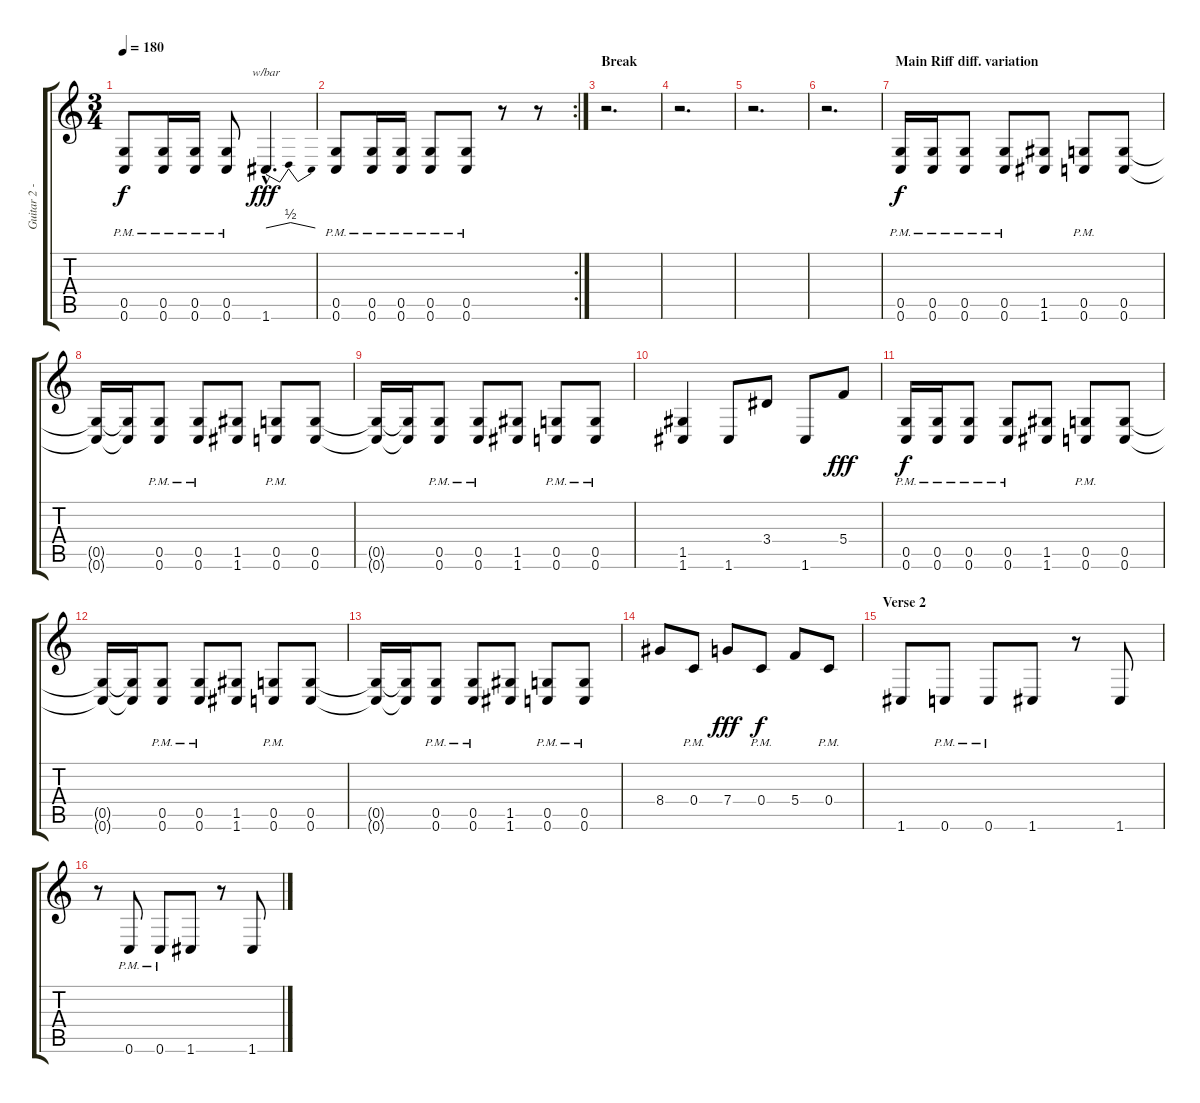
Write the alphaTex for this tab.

\track ("Guitar 2 - Vilo" "Guitar 2 -") {instrument distortionguitar}
\staff {score tabs}
\tuning (D4 A3 F3 C3 G2 C2) {hide}
\ts (3 4)
\tempo 180
\clef g2
\ks c
(0.5{pm} 0.6{pm}).8{dy f} (0.5{pm} 0.6{pm}).16 (0.5{pm} 0.6{pm}).16 (0.5{pm} 0.6{pm}).8 1.6{hac}.4{d tbe (dip default 0 0 30 2 60 0) dy fff} |
\rc 2
(0.5{pm} 0.6{pm}).8 (0.5{pm} 0.6{pm}).16 (0.5{pm} 0.6{pm}).16 (0.5{pm} 0.6{pm}).8 (0.5{pm} 0.6{pm}).8 r.8 r.8 |
\section ("" "Break")
r.2{d} |
r.2{d} |
r.2{d} |
r.2{d} |
\section ("" "Main Riff diff. variation")
(0.5{pm} 0.6{pm}).16{dy f} (0.5{pm} 0.6{pm}).16 (0.5{pm} 0.6{pm}).8 (0.5{pm} 0.6{pm}).8 (1.5 1.6).8 (0.5{pm} 0.6{pm}).8 (0.5 0.6).8 |
(0.5{t} 0.6{t}).16 (0.5{t} 0.6{t}).16 (0.5{pm} 0.6{pm}).8 (0.5{pm} 0.6{pm}).8 (1.5 1.6).8 (0.5{pm} 0.6{pm}).8 (0.5 0.6).8 |
(0.5{t} 0.6{t}).16 (0.5{t} 0.6{t}).16 (0.5{pm} 0.6{pm}).8 (0.5{pm} 0.6{pm}).8 (1.5 1.6).8 (0.5{pm} 0.6{pm}).8 (0.5{pm} 0.6{pm}).8 |
(1.5 1.6).4 1.6.8 3.4.8 1.6.8 5.4.8{dy fff} |
(0.5{pm} 0.6{pm}).16{dy f} (0.5{pm} 0.6{pm}).16 (0.5{pm} 0.6{pm}).8 (0.5{pm} 0.6{pm}).8 (1.5 1.6).8 (0.5{pm} 0.6{pm}).8 (0.5 0.6).8 |
(0.5{t} 0.6{t}).16 (0.5{t} 0.6{t}).16 (0.5{pm} 0.6{pm}).8 (0.5{pm} 0.6{pm}).8 (1.5 1.6).8 (0.5{pm} 0.6{pm}).8 (0.5 0.6).8 |
(0.5{t} 0.6{t}).16 (0.5{t} 0.6{t}).16 (0.5{pm} 0.6{pm}).8 (0.5{pm} 0.6{pm}).8 (1.5 1.6).8 (0.5{pm} 0.6{pm}).8 (0.5{pm} 0.6{pm}).8 |
8.4.8 0.4{pm}.8 7.4.8{dy fff} 0.4{pm}.8{dy f} 5.4.8 0.4{pm}.8 |
\section ("" "Verse 2")
1.6.8 0.6{pm}.8 0.6{pm}.8 1.6.8 r.8 1.6.8 |
r.8 0.6{pm}.8 0.6{pm}.8 1.6.8 r.8 1.6.8
